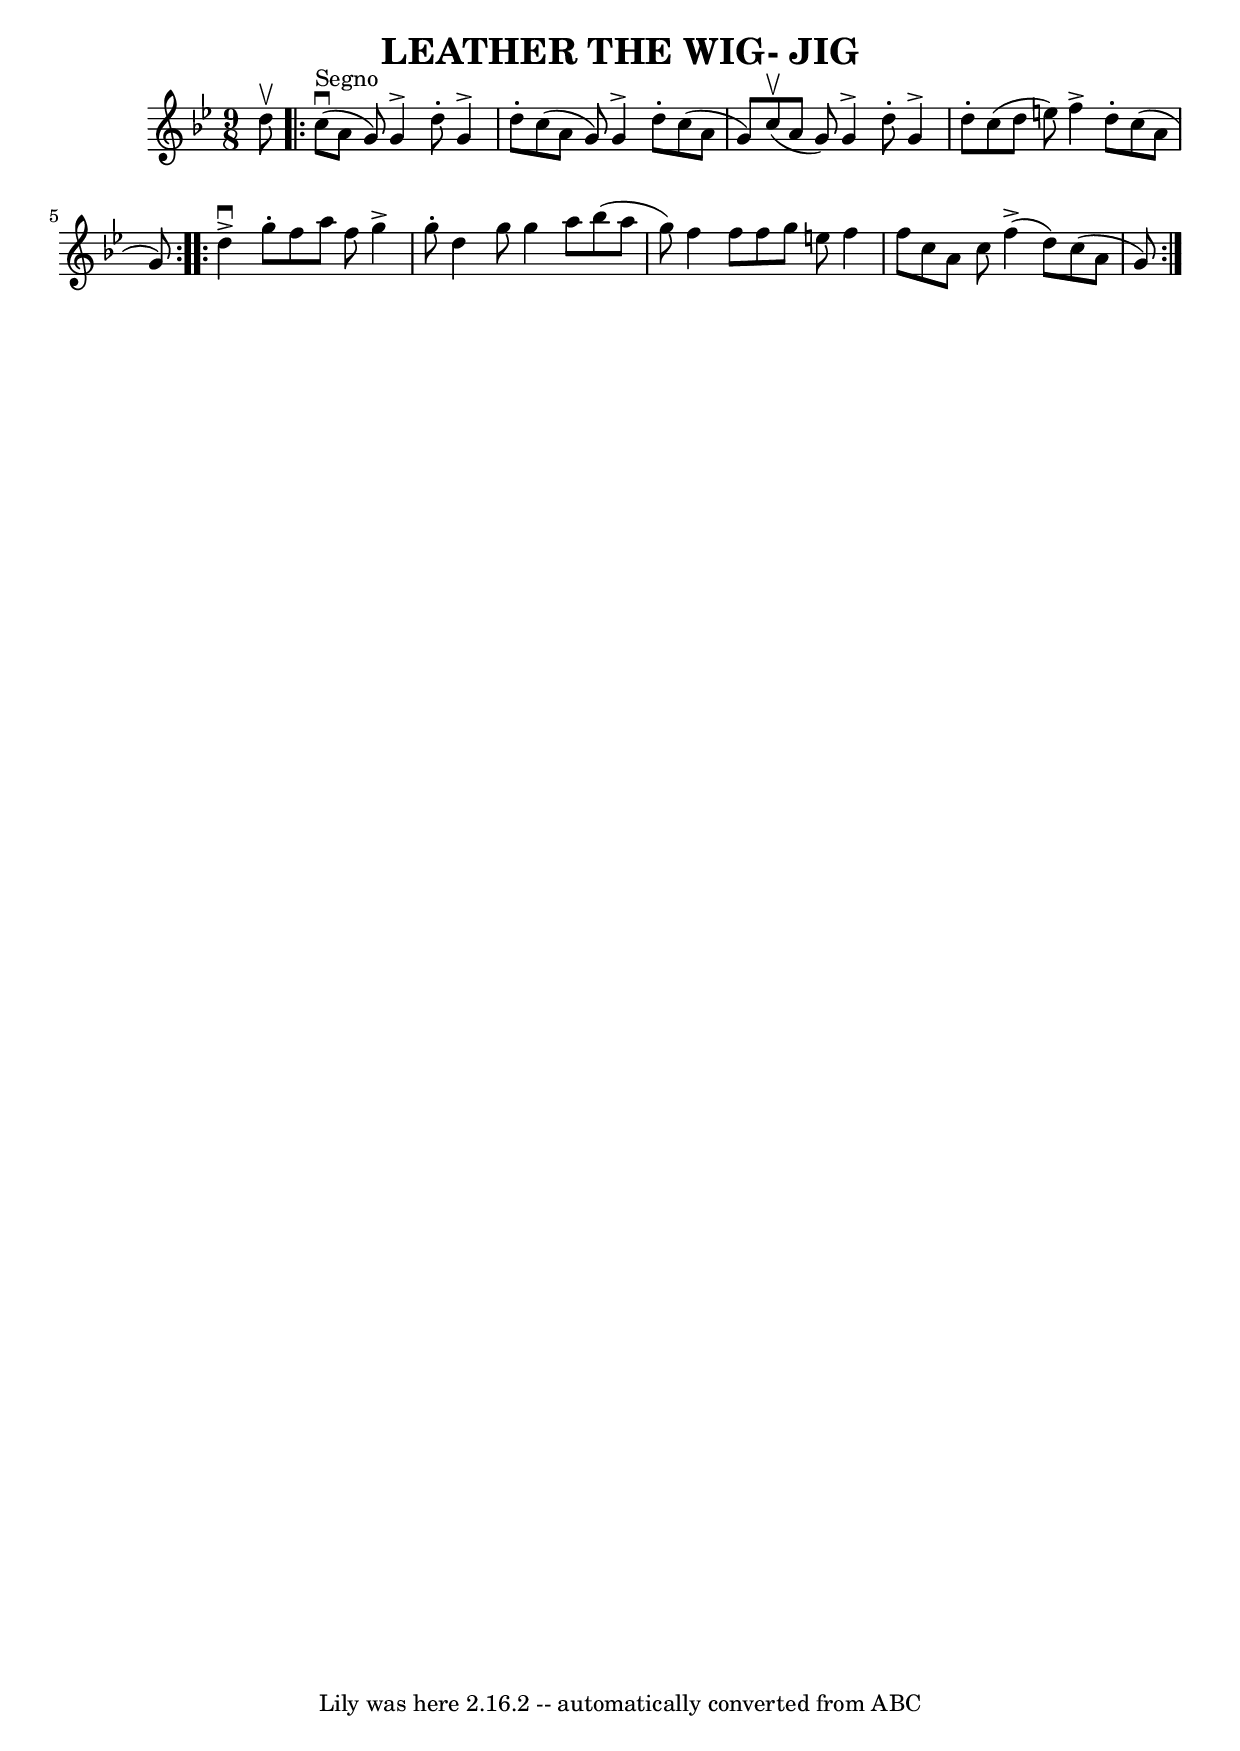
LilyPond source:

\version "2.7.40"
\include "Mammoth.ily"
\header {
	book = "Ryan's Mammoth Collection of Fiddle Tunes"
	crossRefNumber = "1"
	footnotes = ""
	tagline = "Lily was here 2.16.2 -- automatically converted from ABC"
	title = "LEATHER THE WIG- JIG"
}
voicedefault =  {
\set Score.defaultBarType = "empty"

\time 9/8 \key g \minor d''8^\upbow         \repeat volta 2 { c''8 
^"Segno"(^\downbow a'8 g'8) g'4^\accent d''8 -. g'4^\accent   
d''8 -.   |
 c''8 (a'8 g'8) g'4^\accent d''8 -. c''8 (
 a'8 g'8)       |
 c''8 (^\upbow a'8 g'8) g'4 
^\accent d''8 -. g'4^\accent d''8 -.   |
 c''8 (d''8 e''8  
-) f''4^\accent d''8 -. c''8 (a'8 g'8)   }     
\repeat volta 2 { d''4^\downbow^\accent g''8 -. f''8 a''8 f''8    
g''4^\accent g''8 -.   |
 d''4 g''8 g''4 a''8 bes''8 (
a''8 g''8)       |
 f''4 f''8 f''8 g''8 e''8 f''4  
 f''8    |
 c''8 a'8 c''8 f''4 (^\accent d''8) c''8 
(a'8 g'8)     }   
}

\score{
    <<

	\context Staff="default"
	{
	    \voicedefault 
	}

    >>
	\layout {
	}
	\midi {}
}
